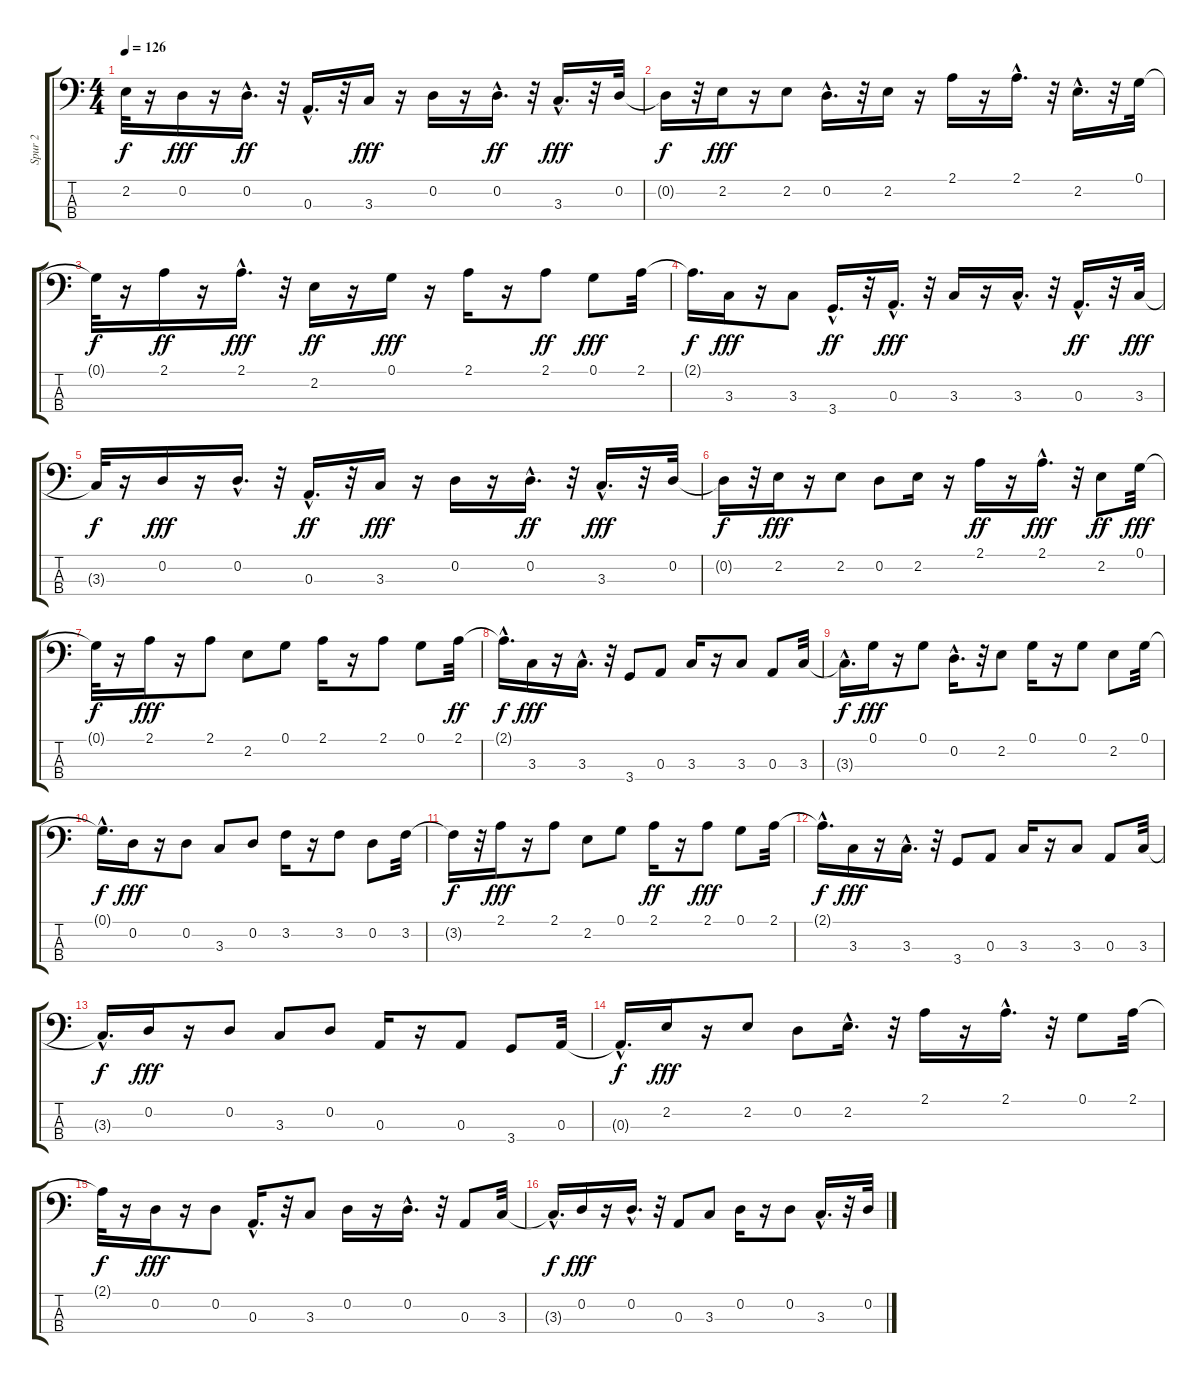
\track ("Spur 2" "Spur 2") {instrument electricbassfinger}
\staff {score tabs}
\tuning (G2 D2 A1 E1) {hide}
\ts (4 4)
\tempo 126
\clef f4
\ks c
2.2{t}.32{dy f} r.16 0.2.16{dy fff} r.16 0.2{hac}.16{d dy ff} r.32 0.3{hac}.16{d} r.32 3.3.16{dy fff} r.16 0.2.16 r.16 0.2{hac}.16{d dy ff} r.32 3.3{hac}.16{d dy fff} r.32 0.2.32 |
0.2{t}.16{dy f} r.32 2.2.16{dy fff} r.16 2.2.8 0.2{hac}.16{d} r.32 2.2.16 r.16 2.1.16 r.16 2.1{hac}.16{d} r.32 2.2{hac}.16{d} r.32 0.1.32 |
0.1{t}.32{dy f} r.16 2.1.16{dy ff} r.16 2.1{hac}.16{d dy fff} r.32 2.2.16{dy ff} r.16 0.1.16{dy fff} r.16 2.1.16 r.16 2.1.8{dy ff} 0.1.8{dy fff} 2.1.32 |
2.1{t}.16{d dy f} 3.3.16{dy fff} r.16 3.3.8 3.4{hac}.16{d dy ff} r.32 0.3{hac}.16{d dy fff} r.32 3.3.16 r.16 3.3{hac}.16{d} r.32 0.3{hac}.16{d dy ff} r.32 3.3.32{dy fff} |
3.3{t}.32{dy f} r.16 0.2.16{dy fff} r.16 0.2{hac}.16{d} r.32 0.3{hac}.16{d dy ff} r.32 3.3.16{dy fff} r.16 0.2.16 r.16 0.2{hac}.16{d dy ff} r.32 3.3{hac}.16{d dy fff} r.32 0.2.32 |
0.2{t}.16{dy f} r.32 2.2.16{dy fff} r.16 2.2.8 0.2.8 2.2.16 r.16 2.1.16{dy ff} r.16 2.1{hac}.16{d dy fff} r.32 2.2.8{dy ff} 0.1.32{dy fff} |
0.1{t}.32{dy f} r.16 2.1.16{dy fff} r.16 2.1.8 2.2.8 0.1.8 2.1.16 r.16 2.1.8 0.1.8 2.1.32{dy ff} |
2.1{hac t}.16{d dy f} 3.3.16{dy fff} r.16 3.3{hac}.16{d} r.32 3.4.8 0.3.8 3.3.16 r.16 3.3.8 0.3.8 3.3.32 |
3.3{hac t}.16{d dy f} 0.1.16{dy fff} r.16 0.1.8 0.2{hac}.16{d} r.32 2.2.8 0.1.16 r.16 0.1.8 2.2.8 0.1.32 |
0.1{hac t}.16{d dy f} 0.2.16{dy fff} r.16 0.2.8 3.3.8 0.2.8 3.2.16 r.16 3.2.8 0.2.8 3.2.32 |
3.2{t}.16{dy f} r.32 2.1.16{dy fff} r.16 2.1.8 2.2.8 0.1.8 2.1.16{dy ff} r.16 2.1.8{dy fff} 0.1.8 2.1.32 |
2.1{hac t}.16{d dy f} 3.3.16{dy fff} r.16 3.3{hac}.16{d} r.32 3.4.8 0.3.8 3.3.16 r.16 3.3.8 0.3.8 3.3.32 |
3.3{hac t}.16{d dy f} 0.2.16{dy fff} r.16 0.2.8 3.3.8 0.2.8 0.3.16 r.16 0.3.8 3.4.8 0.3.32 |
0.3{hac t}.16{d dy f} 2.2.16{dy fff} r.16 2.2.8 0.2.8 2.2{hac}.16{d} r.32 2.1.16 r.16 2.1{hac}.16{d} r.32 0.1.8 2.1.32 |
2.1{t}.32{dy f} r.16 0.2.16{dy fff} r.16 0.2.8 0.3{hac}.16{d} r.32 3.3.8 0.2.16 r.16 0.2{hac}.16{d} r.32 0.3.8 3.3.32 |
3.3{hac t}.16{d dy f} 0.2.16{dy fff} r.16 0.2{hac}.16{d} r.32 0.3.8 3.3.8 0.2.16 r.16 0.2.8 3.3{hac}.16{d} r.32 0.2.32
